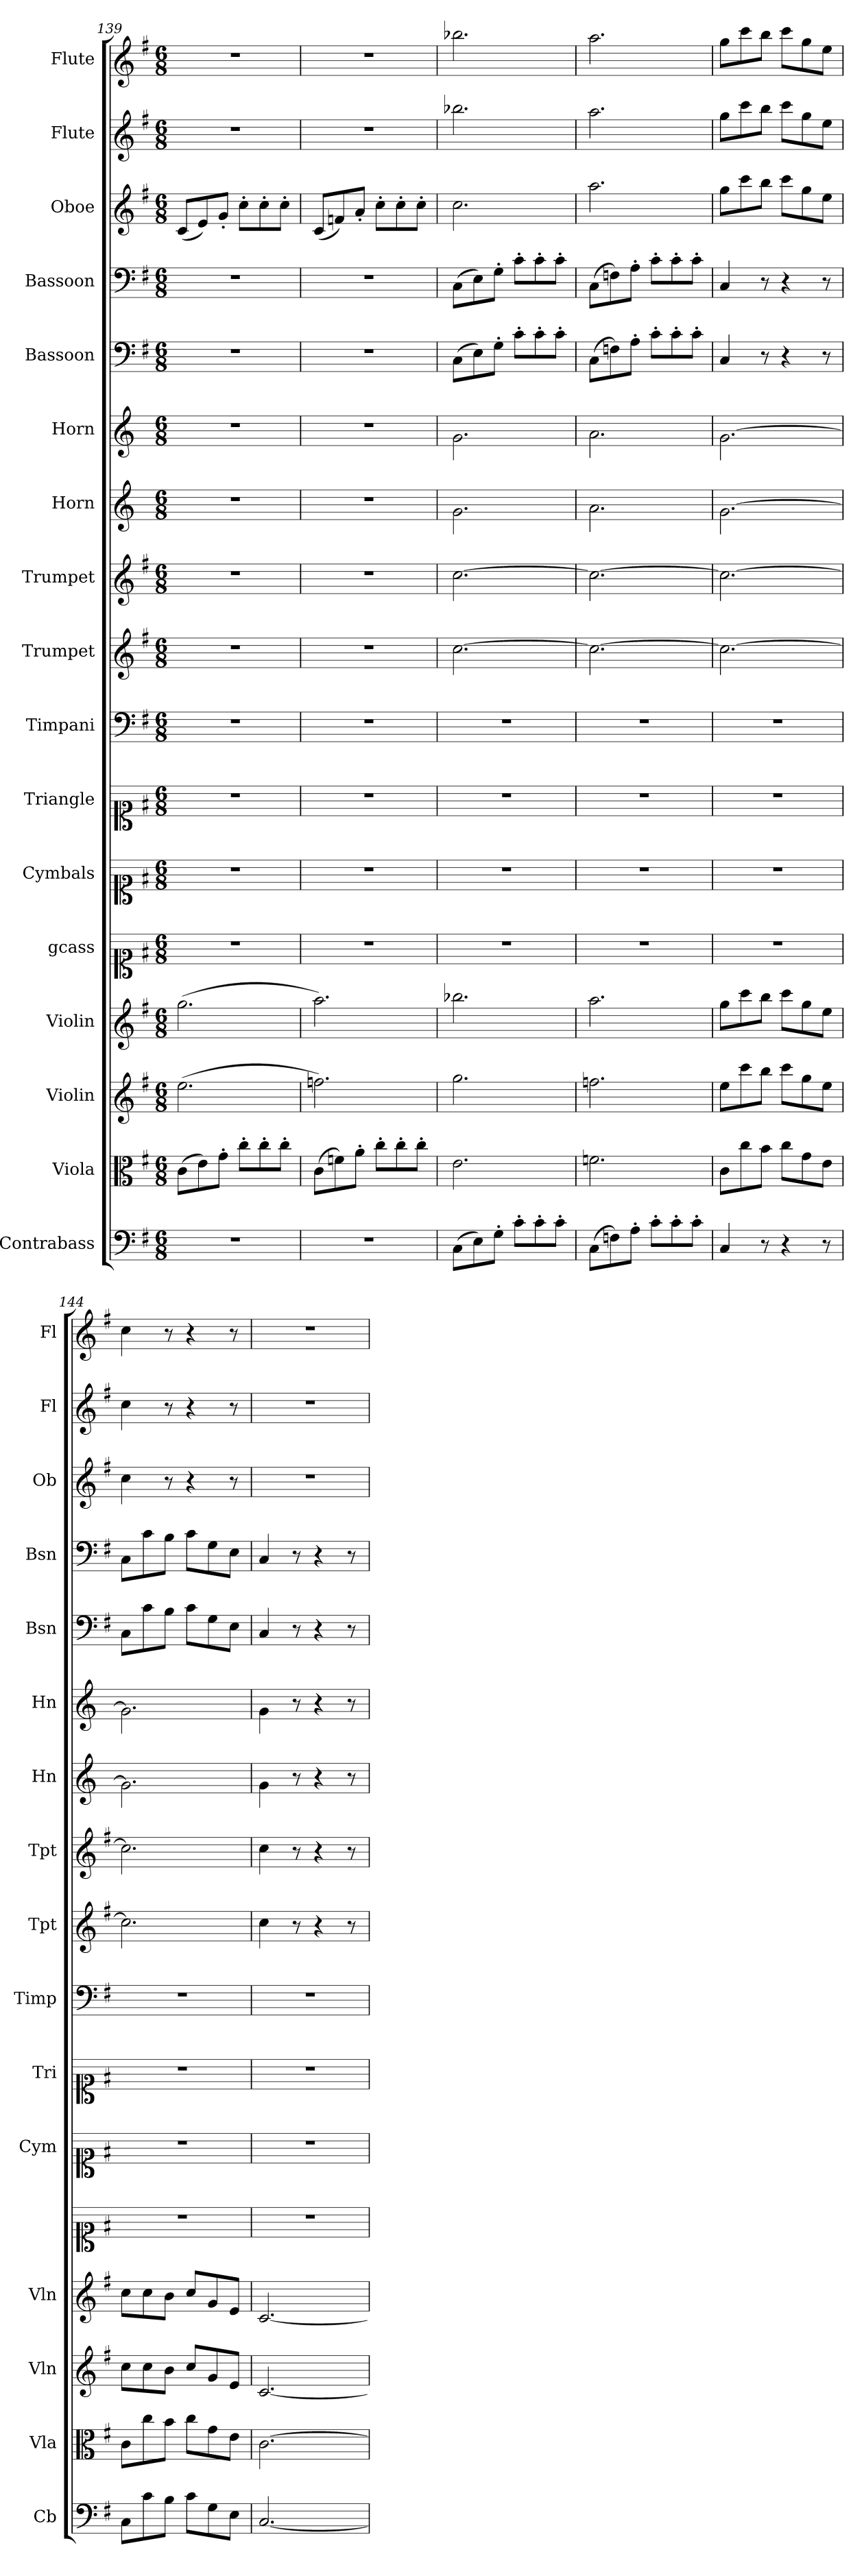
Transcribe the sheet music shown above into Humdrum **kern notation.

**kern	**kern	**kern	**kern	**kern	**kern	**kern	**kern	**kern	**kern	**kern	**kern	**kern	**kern	**kern	**kern	**kern
*part17	*part16	*part15	*part14	*part13	*part12	*part11	*part10	*part9	*part8	*part7	*part6	*part5	*part4	*part3	*part2	*part1
*staff17	*staff16	*staff15	*staff14	*staff13	*staff12	*staff11	*staff10	*staff9	*staff8	*staff7	*staff6	*staff5	*staff4	*staff3	*staff2	*staff1
*I"Contrabass	*I"Viola	*I"Violin	*I"Violin	*I"gcass	*I"Cymbals	*I"Triangle	*I"Timpani	*I"Trumpet	*I"Trumpet	*I"Horn	*I"Horn	*I"Bassoon	*I"Bassoon	*I"Oboe	*I"Flute	*I"Flute
*I'Cb	*I'Vla	*I'Vln	*I'Vln	*	*I'Cym	*I'Tri	*I'Timp	*I'Tpt	*I'Tpt	*I'Hn	*I'Hn	*I'Bsn	*I'Bsn	*I'Ob	*I'Fl	*I'Fl
*clefF4	*clefC3	*clefG2	*clefG2	*clefC1	*clefC1	*clefC1	*clefF4	*clefG2	*clefG2	*clefG2	*clefG2	*clefF4	*clefF4	*clefG2	*clefG2	*clefG2
*k[f#]	*k[f#]	*k[f#]	*k[f#]	*k[f#]	*k[f#]	*k[f#]	*k[f#]	*k[f#]	*k[f#]	*k[]	*k[]	*k[f#]	*k[f#]	*k[f#]	*k[f#]	*k[f#]
*M6/8	*M6/8	*M6/8	*M6/8	*M6/8	*M6/8	*M6/8	*M6/8	*M6/8	*M6/8	*M6/8	*M6/8	*M6/8	*M6/8	*M6/8	*M6/8	*M6/8
=139	=139	=139	=139	=139	=139	=139	=139	=139	=139	=139	=139	=139	=139	=139	=139	=139
2.r	(8c\L	(2.ee\	(2.gg\	2.r	2.r	2.r	2.r	2.r	2.r	2.r	2.r	2.r	2.r	(8c/L	2.r	2.r
.	8e\)	.	.	.	.	.	.	.	.	.	.	.	.	8e/)	.	.
.	8g'\J	.	.	.	.	.	.	.	.	.	.	.	.	8g'/J	.	.
.	8cc'\L	.	.	.	.	.	.	.	.	.	.	.	.	8cc'\L	.	.
.	8cc'\	.	.	.	.	.	.	.	.	.	.	.	.	8cc'\	.	.
.	8cc'\J	.	.	.	.	.	.	.	.	.	.	.	.	8cc'\J	.	.
=140	=140	=140	=140	=140	=140	=140	=140	=140	=140	=140	=140	=140	=140	=140	=140	=140
2.r	(8c\L	2.ffn\)	2.aa\)	2.r	2.r	2.r	2.r	2.r	2.r	2.r	2.r	2.r	2.r	(8c/L	2.r	2.r
.	8fn\)	.	.	.	.	.	.	.	.	.	.	.	.	8fn/)	.	.
.	8a'\J	.	.	.	.	.	.	.	.	.	.	.	.	8a'/J	.	.
.	8cc'\L	.	.	.	.	.	.	.	.	.	.	.	.	8cc'\L	.	.
.	8cc'\	.	.	.	.	.	.	.	.	.	.	.	.	8cc'\	.	.
.	8cc'\J	.	.	.	.	.	.	.	.	.	.	.	.	8cc'\J	.	.
=141	=141	=141	=141	=141	=141	=141	=141	=141	=141	=141	=141	=141	=141	=141	=141	=141
(8C\L	2.e\	2.gg\	2.bb-X\	2.r	2.r	2.r	2.r	[2.cc\	[2.cc\	2.g\	2.g\	(8C\L	(8C\L	2.cc\	2.bb-X\	2.bb-X\
8E\)	.	.	.	.	.	.	.	.	.	.	.	8E\)	8E\)	.	.	.
8G'\J	.	.	.	.	.	.	.	.	.	.	.	8G'\J	8G'\J	.	.	.
8c'\L	.	.	.	.	.	.	.	.	.	.	.	8c'\L	8c'\L	.	.	.
8c'\	.	.	.	.	.	.	.	.	.	.	.	8c'\	8c'\	.	.	.
8c'\J	.	.	.	.	.	.	.	.	.	.	.	8c'\J	8c'\J	.	.	.
=142	=142	=142	=142	=142	=142	=142	=142	=142	=142	=142	=142	=142	=142	=142	=142	=142
(8C\L	2.fn\	2.ffn\	2.aa\	2.r	2.r	2.r	2.r	2.cc\_	2.cc\_	2.a\	2.a\	(8C\L	(8C\L	2.aa\	2.aa\	2.aa\
8Fn\)	.	.	.	.	.	.	.	.	.	.	.	8Fn\)	8Fn\)	.	.	.
8A'\J	.	.	.	.	.	.	.	.	.	.	.	8A'\J	8A'\J	.	.	.
8c'\L	.	.	.	.	.	.	.	.	.	.	.	8c'\L	8c'\L	.	.	.
8c'\	.	.	.	.	.	.	.	.	.	.	.	8c'\	8c'\	.	.	.
8c'\J	.	.	.	.	.	.	.	.	.	.	.	8c'\J	8c'\J	.	.	.
=143	=143	=143	=143	=143	=143	=143	=143	=143	=143	=143	=143	=143	=143	=143	=143	=143
4C/	8c\L	8ee\L	8gg\L	2.r	2.r	2.r	2.r	2.cc\_	2.cc\_	[2.g\	[2.g\	4C/	4C/	8gg\L	8gg\L	8gg\L
.	8cc\	8ccc\	8ccc\	.	.	.	.	.	.	.	.	.	.	8ccc\	8ccc\	8ccc\
8r	8b\J	8bb\J	8bb\J	.	.	.	.	.	.	.	.	8r	8r	8bb\J	8bb\J	8bb\J
4r	8cc\L	8ccc\L	8ccc\L	.	.	.	.	.	.	.	.	4r	4r	8ccc\L	8ccc\L	8ccc\L
.	8g\	8gg\	8gg\	.	.	.	.	.	.	.	.	.	.	8gg\	8gg\	8gg\
8r	8e\J	8ee\J	8ee\J	.	.	.	.	.	.	.	.	8r	8r	8ee\J	8ee\J	8ee\J
=144	=144	=144	=144	=144	=144	=144	=144	=144	=144	=144	=144	=144	=144	=144	=144	=144
8C\L	8c\L	8cc\L	8cc\L	2.r	2.r	2.r	2.r	2.cc\]	2.cc\]	2.g\]	2.g\]	8C\L	8C\L	4cc\	4cc\	4cc\
8c\	8cc\	8cc\	8cc\	.	.	.	.	.	.	.	.	8c\	8c\	.	.	.
8B\J	8b\J	8b\J	8b\J	.	.	.	.	.	.	.	.	8B\J	8B\J	8r	8r	8r
8c\L	8cc\L	8cc/L	8cc/L	.	.	.	.	.	.	.	.	8c\L	8c\L	4r	4r	4r
8G\	8g\	8g/	8g/	.	.	.	.	.	.	.	.	8G\	8G\	.	.	.
8E\J	8e\J	8e/J	8e/J	.	.	.	.	.	.	.	.	8E\J	8E\J	8r	8r	8r
=145	=145	=145	=145	=145	=145	=145	=145	=145	=145	=145	=145	=145	=145	=145	=145	=145
[2.C/	[2.c\	[2.c/	[2.c/	2.r	2.r	2.r	2.r	4cc\	4cc\	4g\	4g\	4C/	4C/	2.r	2.r	2.r
.	.	.	.	.	.	.	.	8r	8r	8r	8r	8r	8r	.	.	.
.	.	.	.	.	.	.	.	4r	4r	4r	4r	4r	4r	.	.	.
.	.	.	.	.	.	.	.	8r	8r	8r	8r	8r	8r	.	.	.
=	=	=	=	=	=	=	=	=	=	=	=	=	=	=	=	=
*-	*-	*-	*-	*-	*-	*-	*-	*-	*-	*-	*-	*-	*-	*-	*-	*-
